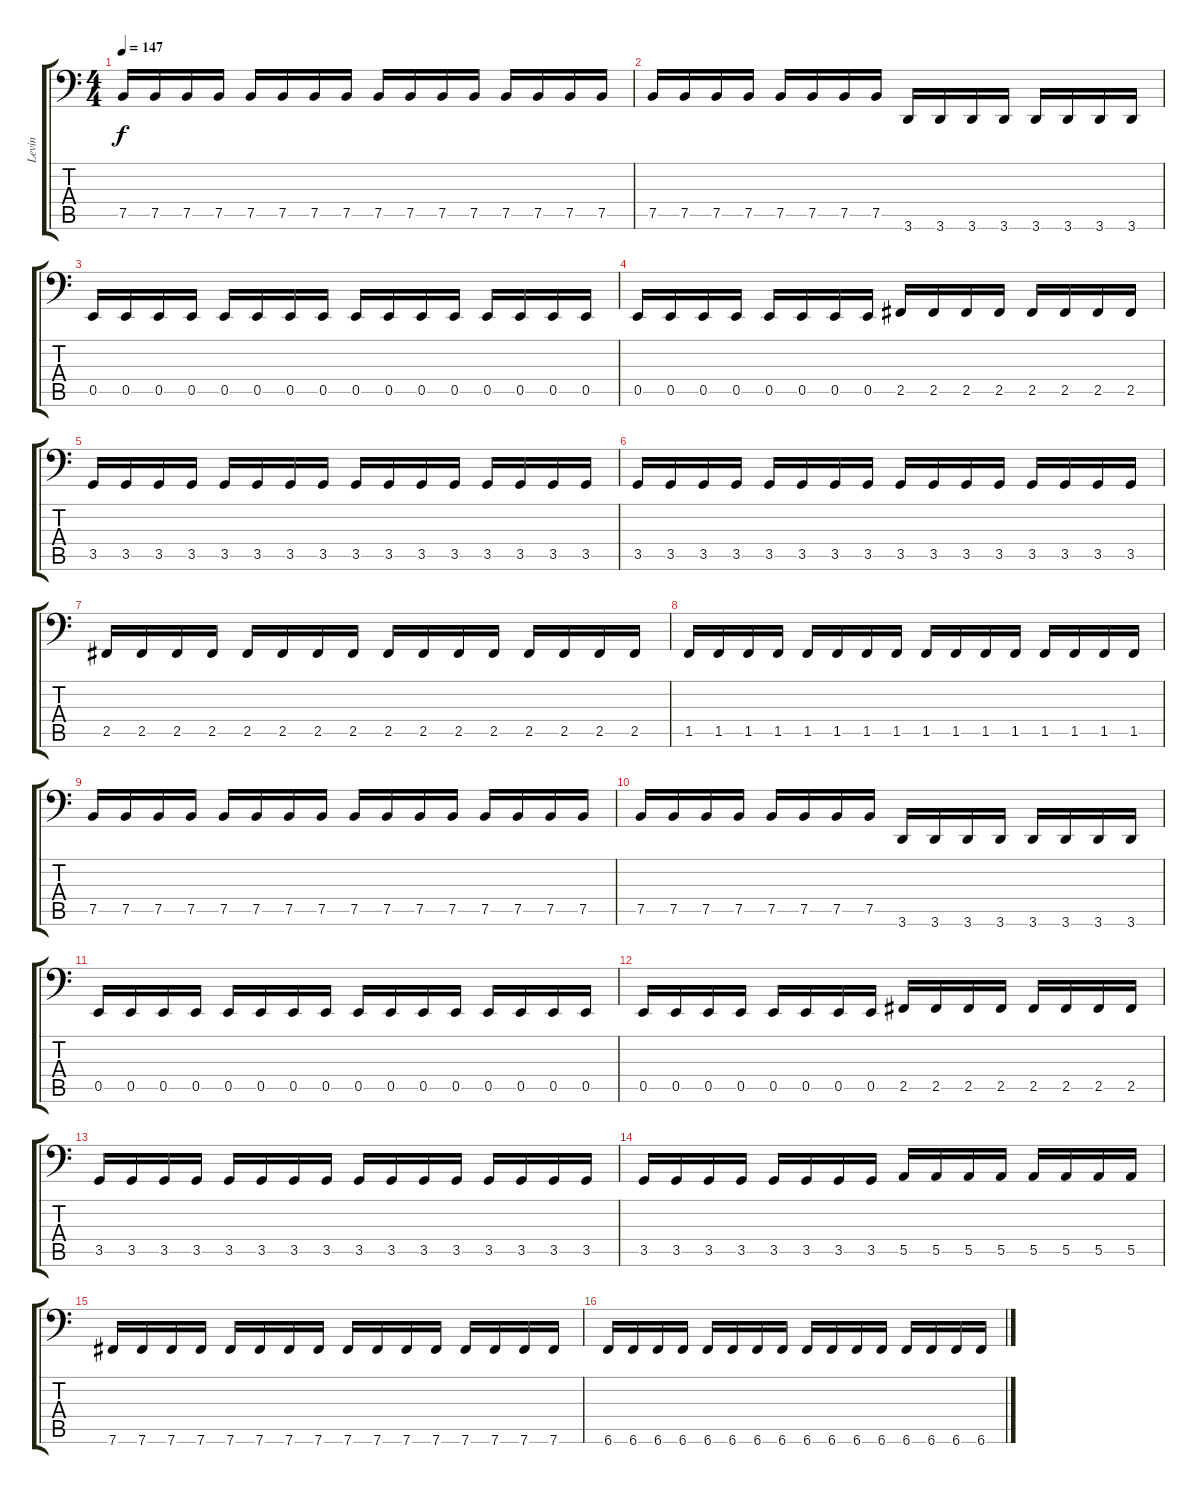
\track ("Levin" "Levin") {instrument electricbassfinger}
\staff {score tabs}
\tuning (C3 G2 D2 A1 E1 B0) {hide}
\ts (4 4)
\tempo 147
\clef f4
\ks c
7.5.16{dy f} 7.5.16 7.5.16 7.5.16 7.5.16 7.5.16 7.5.16 7.5.16 7.5.16 7.5.16 7.5.16 7.5.16 7.5.16 7.5.16 7.5.16 7.5.16 |
7.5.16 7.5.16 7.5.16 7.5.16 7.5.16 7.5.16 7.5.16 7.5.16 3.6.16 3.6.16 3.6.16 3.6.16 3.6.16 3.6.16 3.6.16 3.6.16 |
0.5.16 0.5.16 0.5.16 0.5.16 0.5.16 0.5.16 0.5.16 0.5.16 0.5.16 0.5.16 0.5.16 0.5.16 0.5.16 0.5.16 0.5.16 0.5.16 |
0.5.16 0.5.16 0.5.16 0.5.16 0.5.16 0.5.16 0.5.16 0.5.16 2.5.16 2.5.16 2.5.16 2.5.16 2.5.16 2.5.16 2.5.16 2.5.16 |
3.5.16 3.5.16 3.5.16 3.5.16 3.5.16 3.5.16 3.5.16 3.5.16 3.5.16 3.5.16 3.5.16 3.5.16 3.5.16 3.5.16 3.5.16 3.5.16 |
3.5.16 3.5.16 3.5.16 3.5.16 3.5.16 3.5.16 3.5.16 3.5.16 3.5.16 3.5.16 3.5.16 3.5.16 3.5.16 3.5.16 3.5.16 3.5.16 |
2.5.16 2.5.16 2.5.16 2.5.16 2.5.16 2.5.16 2.5.16 2.5.16 2.5.16 2.5.16 2.5.16 2.5.16 2.5.16 2.5.16 2.5.16 2.5.16 |
1.5.16 1.5.16 1.5.16 1.5.16 1.5.16 1.5.16 1.5.16 1.5.16 1.5.16 1.5.16 1.5.16 1.5.16 1.5.16 1.5.16 1.5.16 1.5.16 |
7.5.16 7.5.16 7.5.16 7.5.16 7.5.16 7.5.16 7.5.16 7.5.16 7.5.16 7.5.16 7.5.16 7.5.16 7.5.16 7.5.16 7.5.16 7.5.16 |
7.5.16 7.5.16 7.5.16 7.5.16 7.5.16 7.5.16 7.5.16 7.5.16 3.6.16 3.6.16 3.6.16 3.6.16 3.6.16 3.6.16 3.6.16 3.6.16 |
0.5.16 0.5.16 0.5.16 0.5.16 0.5.16 0.5.16 0.5.16 0.5.16 0.5.16 0.5.16 0.5.16 0.5.16 0.5.16 0.5.16 0.5.16 0.5.16 |
0.5.16 0.5.16 0.5.16 0.5.16 0.5.16 0.5.16 0.5.16 0.5.16 2.5.16 2.5.16 2.5.16 2.5.16 2.5.16 2.5.16 2.5.16 2.5.16 |
3.5.16 3.5.16 3.5.16 3.5.16 3.5.16 3.5.16 3.5.16 3.5.16 3.5.16 3.5.16 3.5.16 3.5.16 3.5.16 3.5.16 3.5.16 3.5.16 |
3.5.16 3.5.16 3.5.16 3.5.16 3.5.16 3.5.16 3.5.16 3.5.16 5.5.16 5.5.16 5.5.16 5.5.16 5.5.16 5.5.16 5.5.16 5.5.16 |
7.6.16 7.6.16 7.6.16 7.6.16 7.6.16 7.6.16 7.6.16 7.6.16 7.6.16 7.6.16 7.6.16 7.6.16 7.6.16 7.6.16 7.6.16 7.6.16 |
6.6.16 6.6.16 6.6.16 6.6.16 6.6.16 6.6.16 6.6.16 6.6.16 6.6.16 6.6.16 6.6.16 6.6.16 6.6.16 6.6.16 6.6.16 6.6.16
